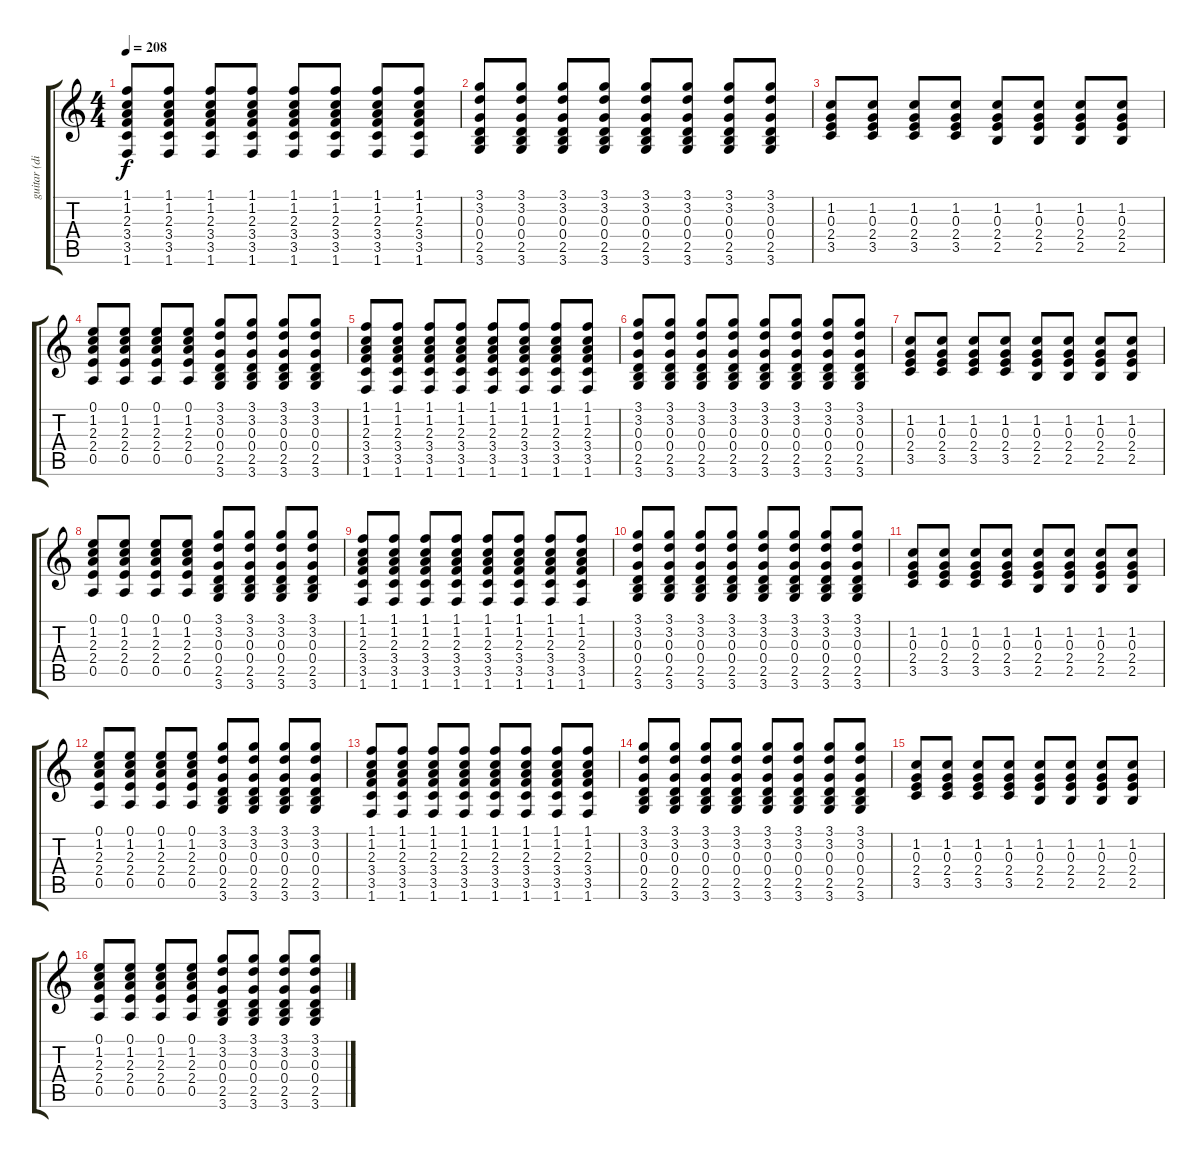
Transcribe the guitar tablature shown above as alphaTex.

\track ("guitar (distorted)" "guitar (di") {instrument distortionguitar}
\staff {score tabs}
\tuning (E4 B3 G3 D3 A2 E2) {hide}
\ts (4 4)
\tempo 208
\clef g2
\ks c
(1.1 1.2 2.3 3.4 3.5 1.6).8{dy f} (1.1 1.2 2.3 3.4 3.5 1.6).8 (1.1 1.2 2.3 3.4 3.5 1.6).8 (1.1 1.2 2.3 3.4 3.5 1.6).8 (1.1 1.2 2.3 3.4 3.5 1.6).8 (1.1 1.2 2.3 3.4 3.5 1.6).8 (1.1 1.2 2.3 3.4 3.5 1.6).8 (1.1 1.2 2.3 3.4 3.5 1.6).8 |
(3.1 3.2 0.3 0.4 2.5 3.6).8 (3.1 3.2 0.3 0.4 2.5 3.6).8 (3.1 3.2 0.3 0.4 2.5 3.6).8 (3.1 3.2 0.3 0.4 2.5 3.6).8 (3.1 3.2 0.3 0.4 2.5 3.6).8 (3.1 3.2 0.3 0.4 2.5 3.6).8 (3.1 3.2 0.3 0.4 2.5 3.6).8 (3.1 3.2 0.3 0.4 2.5 3.6).8 |
(1.2 0.3 2.4 3.5).8 (1.2 0.3 2.4 3.5).8 (1.2 0.3 2.4 3.5).8 (1.2 0.3 2.4 3.5).8 (1.2 0.3 2.4 2.5).8 (1.2 0.3 2.4 2.5).8 (1.2 0.3 2.4 2.5).8 (1.2 0.3 2.4 2.5).8 |
(0.1 1.2 2.3 2.4 0.5).8 (0.1 1.2 2.3 2.4 0.5).8 (0.1 1.2 2.3 2.4 0.5).8 (0.1 1.2 2.3 2.4 0.5).8 (3.1 3.2 0.3 0.4 2.5 3.6).8 (3.1 3.2 0.3 0.4 2.5 3.6).8 (3.1 3.2 0.3 0.4 2.5 3.6).8 (3.1 3.2 0.3 0.4 2.5 3.6).8 |
(1.1 1.2 2.3 3.4 3.5 1.6).8 (1.1 1.2 2.3 3.4 3.5 1.6).8 (1.1 1.2 2.3 3.4 3.5 1.6).8 (1.1 1.2 2.3 3.4 3.5 1.6).8 (1.1 1.2 2.3 3.4 3.5 1.6).8 (1.1 1.2 2.3 3.4 3.5 1.6).8 (1.1 1.2 2.3 3.4 3.5 1.6).8 (1.1 1.2 2.3 3.4 3.5 1.6).8 |
(3.1 3.2 0.3 0.4 2.5 3.6).8 (3.1 3.2 0.3 0.4 2.5 3.6).8 (3.1 3.2 0.3 0.4 2.5 3.6).8 (3.1 3.2 0.3 0.4 2.5 3.6).8 (3.1 3.2 0.3 0.4 2.5 3.6).8 (3.1 3.2 0.3 0.4 2.5 3.6).8 (3.1 3.2 0.3 0.4 2.5 3.6).8 (3.1 3.2 0.3 0.4 2.5 3.6).8 |
(1.2 0.3 2.4 3.5).8 (1.2 0.3 2.4 3.5).8 (1.2 0.3 2.4 3.5).8 (1.2 0.3 2.4 3.5).8 (1.2 0.3 2.4 2.5).8 (1.2 0.3 2.4 2.5).8 (1.2 0.3 2.4 2.5).8 (1.2 0.3 2.4 2.5).8 |
(0.1 1.2 2.3 2.4 0.5).8 (0.1 1.2 2.3 2.4 0.5).8 (0.1 1.2 2.3 2.4 0.5).8 (0.1 1.2 2.3 2.4 0.5).8 (3.1 3.2 0.3 0.4 2.5 3.6).8 (3.1 3.2 0.3 0.4 2.5 3.6).8 (3.1 3.2 0.3 0.4 2.5 3.6).8 (3.1 3.2 0.3 0.4 2.5 3.6).8 |
(1.1 1.2 2.3 3.4 3.5 1.6).8 (1.1 1.2 2.3 3.4 3.5 1.6).8 (1.1 1.2 2.3 3.4 3.5 1.6).8 (1.1 1.2 2.3 3.4 3.5 1.6).8 (1.1 1.2 2.3 3.4 3.5 1.6).8 (1.1 1.2 2.3 3.4 3.5 1.6).8 (1.1 1.2 2.3 3.4 3.5 1.6).8 (1.1 1.2 2.3 3.4 3.5 1.6).8 |
(3.1 3.2 0.3 0.4 2.5 3.6).8 (3.1 3.2 0.3 0.4 2.5 3.6).8 (3.1 3.2 0.3 0.4 2.5 3.6).8 (3.1 3.2 0.3 0.4 2.5 3.6).8 (3.1 3.2 0.3 0.4 2.5 3.6).8 (3.1 3.2 0.3 0.4 2.5 3.6).8 (3.1 3.2 0.3 0.4 2.5 3.6).8 (3.1 3.2 0.3 0.4 2.5 3.6).8 |
(1.2 0.3 2.4 3.5).8 (1.2 0.3 2.4 3.5).8 (1.2 0.3 2.4 3.5).8 (1.2 0.3 2.4 3.5).8 (1.2 0.3 2.4 2.5).8 (1.2 0.3 2.4 2.5).8 (1.2 0.3 2.4 2.5).8 (1.2 0.3 2.4 2.5).8 |
(0.1 1.2 2.3 2.4 0.5).8 (0.1 1.2 2.3 2.4 0.5).8 (0.1 1.2 2.3 2.4 0.5).8 (0.1 1.2 2.3 2.4 0.5).8 (3.1 3.2 0.3 0.4 2.5 3.6).8 (3.1 3.2 0.3 0.4 2.5 3.6).8 (3.1 3.2 0.3 0.4 2.5 3.6).8 (3.1 3.2 0.3 0.4 2.5 3.6).8 |
(1.1 1.2 2.3 3.4 3.5 1.6).8 (1.1 1.2 2.3 3.4 3.5 1.6).8 (1.1 1.2 2.3 3.4 3.5 1.6).8 (1.1 1.2 2.3 3.4 3.5 1.6).8 (1.1 1.2 2.3 3.4 3.5 1.6).8 (1.1 1.2 2.3 3.4 3.5 1.6).8 (1.1 1.2 2.3 3.4 3.5 1.6).8 (1.1 1.2 2.3 3.4 3.5 1.6).8 |
(3.1 3.2 0.3 0.4 2.5 3.6).8 (3.1 3.2 0.3 0.4 2.5 3.6).8 (3.1 3.2 0.3 0.4 2.5 3.6).8 (3.1 3.2 0.3 0.4 2.5 3.6).8 (3.1 3.2 0.3 0.4 2.5 3.6).8 (3.1 3.2 0.3 0.4 2.5 3.6).8 (3.1 3.2 0.3 0.4 2.5 3.6).8 (3.1 3.2 0.3 0.4 2.5 3.6).8 |
(1.2 0.3 2.4 3.5).8 (1.2 0.3 2.4 3.5).8 (1.2 0.3 2.4 3.5).8 (1.2 0.3 2.4 3.5).8 (1.2 0.3 2.4 2.5).8 (1.2 0.3 2.4 2.5).8 (1.2 0.3 2.4 2.5).8 (1.2 0.3 2.4 2.5).8 |
(0.1 1.2 2.3 2.4 0.5).8 (0.1 1.2 2.3 2.4 0.5).8 (0.1 1.2 2.3 2.4 0.5).8 (0.1 1.2 2.3 2.4 0.5).8 (3.1 3.2 0.3 0.4 2.5 3.6).8 (3.1 3.2 0.3 0.4 2.5 3.6).8 (3.1 3.2 0.3 0.4 2.5 3.6).8 (3.1 3.2 0.3 0.4 2.5 3.6).8
